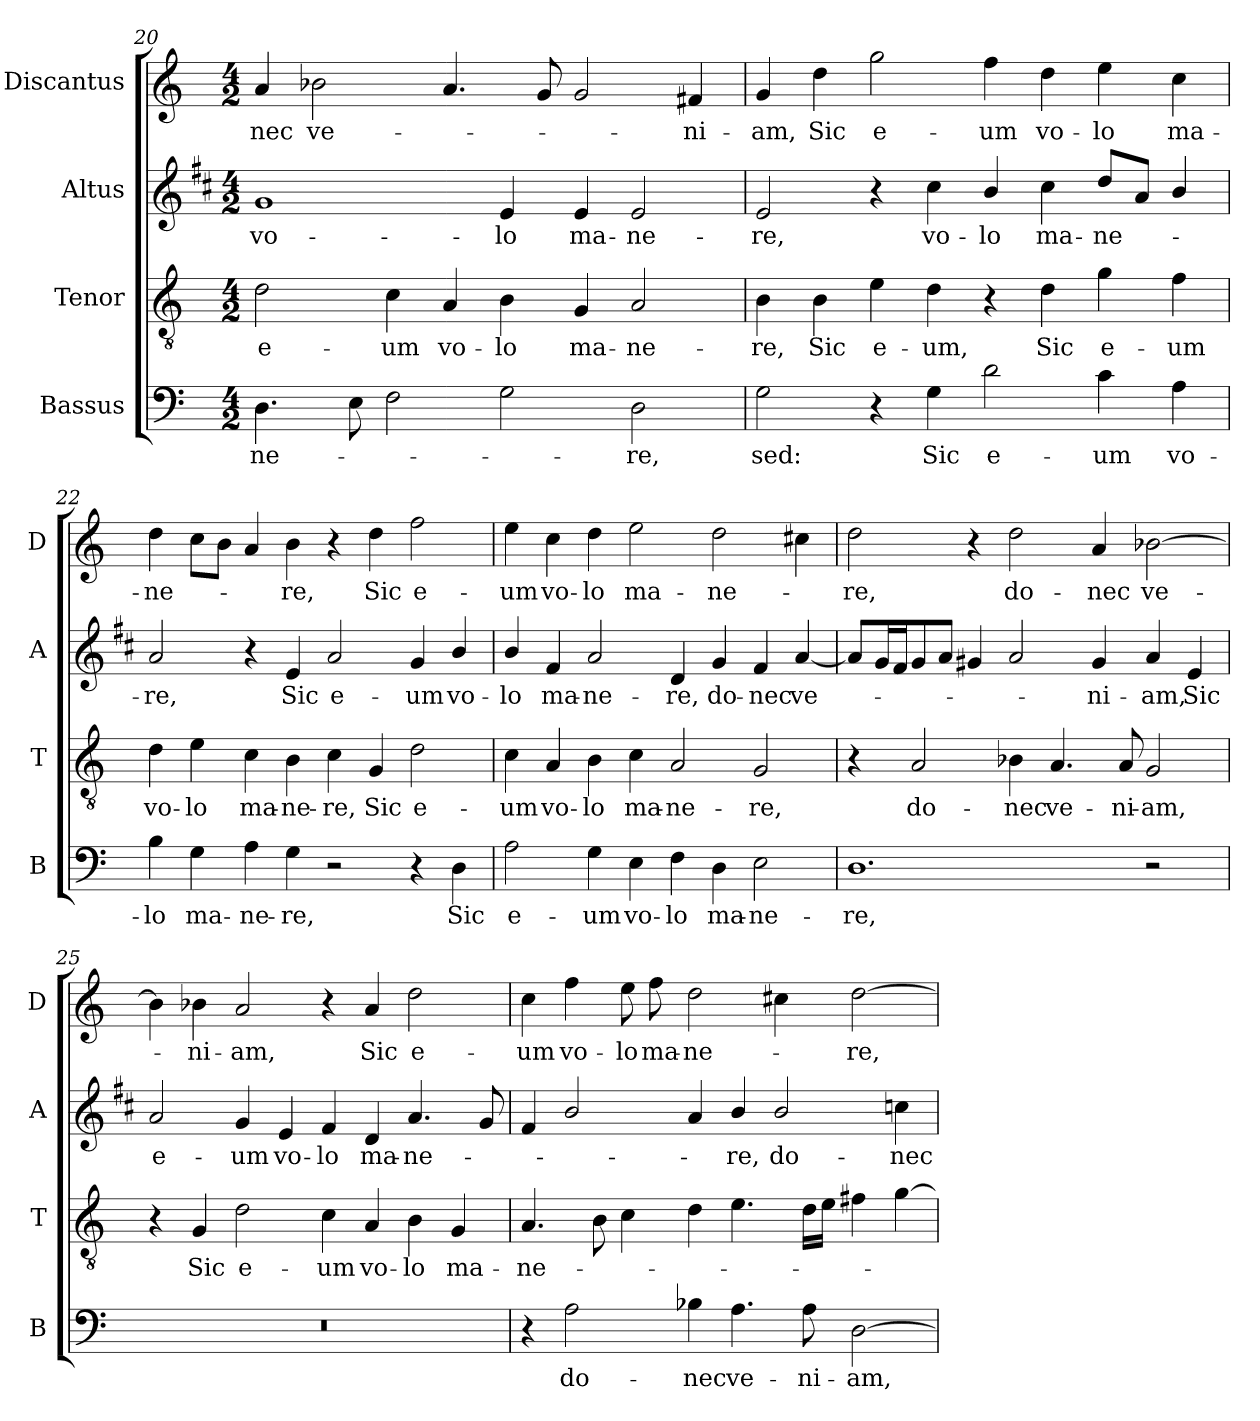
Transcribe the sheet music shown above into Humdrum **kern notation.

**kern	**text	**kern	**text	**kern	**text	**kern	**text
*part4	*part4	*part3	*part3	*part2	*part2	*part1	*part1
*staff4	*staff4	*staff3	*staff3	*staff2	*staff2	*staff1	*staff1
*I"Bassus	*	*I"Tenor	*	*I"Altus	*	*I"Discantus	*
*I'B	*	*I'T	*	*I'A	*	*I'D	*
*clefF4	*	*clefGv2	*	*clefG2	*	*clefG2	*
*	*	*	*	*ITrd1c2	*	*	*
*k[]	*	*k[]	*	*k[]	*	*k[]	*
*C:	*	*C:	*	*C:	*	*C:	*
*M4/2	*	*M4/2	*	*M4/2	*	*M4/2	*
=20	=20	=20	=20	=20	=20	=20	=20
!	!LO:LY:b	!	!LO:LY:b	!	!LO:LY:b	!	!LO:LY:b
4.D\	-ne-	2d\	e-	1f	vo-	4a/	-nec
!	!	!	!	!	!	!	!LO:LY:b
.	.	.	.	.	.	2b-X\	ve-
8E\	.	.	.	.	.	.	.
!	!	!	!LO:LY:b	!	!	!	!
2F\	.	4c\	-um	.	.	.	.
!	!	!	!LO:LY:b	!	!	!	!
.	.	4A/	vo-	.	.	4.a/	.
!	!	!	!LO:LY:b	!	!LO:LY:b	!	!
2G\	.	4B\	-lo	4d/	-lo	.	.
.	.	.	.	.	.	8g/	.
!	!	!	!LO:LY:b	!	!LO:LY:b	!	!
.	.	4G/	ma-	4d/	ma-	2g/	.
!	!LO:LY:b	!	!LO:LY:b	!	!LO:LY:b	!	!
2D\	-re,	2A/	-ne-	2d/	-ne-	.	.
!	!	!	!	!	!	!	!LO:LY:b
.	.	.	.	.	.	4f#X/	-ni-
=21	=21	=21	=21	=21	=21	=21	=21
!	!LO:LY:b	!	!LO:LY:b	!	!LO:LY:b	!	!LO:LY:b
2G\	sed:	4B\	-re,	2d/	-re,	4g/	-am,
!	!	!	!LO:LY:b	!	!	!	!LO:LY:b
.	.	4B\	Sic	.	.	4dd\	Sic
!	!	!	!LO:LY:b	!	!	!	!LO:LY:b
4r	.	4e\	e-	4r	.	2gg\	e-
!	!LO:LY:b	!	!LO:LY:b	!	!LO:LY:b	!	!
4G\	Sic	4d\	-um,	4b\	vo-	.	.
!	!LO:LY:b	!	!	!	!LO:LY:b	!	!LO:LY:b
2d\	e-	4r	.	4a/	-lo	4ff\	-um
!	!	!	!LO:LY:b	!	!LO:LY:b	!	!LO:LY:b
.	.	4d\	Sic	4b\	ma-	4dd\	vo-
!	!LO:LY:b	!	!LO:LY:b	!	!LO:LY:b	!	!LO:LY:b
4c\	-um	4g\	e-	8cc/L	-ne-	4ee\	-lo
.	.	.	.	8g/J	.	.	.
!	!LO:LY:b	!	!LO:LY:b	!	!	!	!LO:LY:b
4A\	vo-	4f\	-um	4a/	.	4cc\	ma-
=22	=22	=22	=22	=22	=22	=22	=22
!	!LO:LY:b	!	!LO:LY:b	!	!LO:LY:b	!	!LO:LY:b
4B\	-lo	4d\	vo-	2g/	-re,	4dd\	-ne-
!	!LO:LY:b	!	!LO:LY:b	!	!	!	!
4G\	ma-	4e\	-lo	.	.	8cc\L	.
.	.	.	.	.	.	8b\J	.
!	!LO:LY:b	!	!LO:LY:b	!	!	!	!
4A\	-ne-	4c\	ma-	4r	.	4a/	.
!	!LO:LY:b	!	!LO:LY:b	!	!LO:LY:b	!	!LO:LY:b
4G\	-re,	4B\	-ne-	4d/	Sic	4b\	-re,
!	!	!	!LO:LY:b	!	!LO:LY:b	!	!
2r	.	4c\	-re,	2g/	e-	4r	.
!	!	!	!LO:LY:b	!	!	!	!LO:LY:b
.	.	4G/	Sic	.	.	4dd\	Sic
!	!	!	!LO:LY:b	!	!LO:LY:b	!	!LO:LY:b
4r	.	2d\	e-	4f/	-um	2ff\	e-
!	!LO:LY:b	!	!	!	!LO:LY:b	!	!
4D\	Sic	.	.	4a/	vo-	.	.
!!LO:PB:g=z
=23	=23	=23	=23	=23	=23	=23	=23
!	!LO:LY:b	!	!LO:LY:b	!	!LO:LY:b	!	!LO:LY:b
2A\	e-	4c\	-um	4a/	-lo	4ee\	-um
!	!	!	!LO:LY:b	!	!LO:LY:b	!	!LO:LY:b
.	.	4A/	vo-	4e/	ma-	4cc\	vo-
!	!LO:LY:b	!	!LO:LY:b	!	!LO:LY:b	!	!LO:LY:b
4G\	-um	4B\	-lo	2g/	-ne-	4dd\	-lo
!	!LO:LY:b	!	!LO:LY:b	!	!	!	!LO:LY:b
4E\	vo-	4c\	ma-	.	.	2ee\	ma-
!	!LO:LY:b	!	!LO:LY:b	!	!LO:LY:b	!	!
4F\	-lo	2A/	-ne-	4c/	-re,	.	.
!	!LO:LY:b	!	!	!	!LO:LY:b	!	!LO:LY:b
4D\	ma-	.	.	4f/	do-	2dd\	-ne-
!	!LO:LY:b	!	!LO:LY:b	!	!LO:LY:b	!	!
2E\	-ne-	2G/	-re,	4e/	-nec	.	.
!	!	!	!	!	!LO:LY:b	!	!
.	.	.	.	[4g/	ve-	4cc#X\	.
=24	=24	=24	=24	=24	=24	=24	=24
!	!LO:LY:b	!	!	!	!	!	!LO:LY:b
1.D	-re,	4r	.	8g/L]	.	2dd\	-re,
.	.	.	.	16f/L	.	.	.
.	.	.	.	16e/J	.	.	.
!	!	!	!LO:LY:b	!	!	!	!
.	.	2A/	do-	8f/	.	.	.
.	.	.	.	8g/J	.	.	.
.	.	.	.	4f#X/	.	4r	.
!	!	!	!LO:LY:b	!	!	!	!LO:LY:b
.	.	4B-X\	-nec	2g/	.	2dd\	do-
!	!	!	!LO:LY:b	!	!	!	!
.	.	4.A/	ve-	.	.	.	.
!	!	!	!	!	!LO:LY:b	!	!LO:LY:b
.	.	.	.	4f#/	-ni-	4a/	-nec
!	!	!	!LO:LY:b	!	!	!	!
.	.	8A/	-ni-	.	.	.	.
!	!	!	!LO:LY:b	!	!LO:LY:b	!	!LO:LY:b
2r	.	2G/	-am,	4g/	-am,	[2b-X\	ve-
!	!	!	!	!	!LO:LY:b	!	!
.	.	.	.	4d/	Sic	.	.
=25	=25	=25	=25	=25	=25	=25	=25
!	!	!	!	!	!LO:LY:b	!	!
0r	.	4r	.	2g/	e-	4b-\]	.
!	!	!	!LO:LY:b	!	!	!	!LO:LY:b
.	.	4G/	Sic	.	.	4b-X\	-ni-
!	!	!	!LO:LY:b	!	!LO:LY:b	!	!LO:LY:b
.	.	2d\	e-	4f/	-um	2a/	-am,
!	!	!	!	!	!LO:LY:b	!	!
.	.	.	.	4d/	vo-	.	.
!	!	!	!LO:LY:b	!	!LO:LY:b	!	!
.	.	4c\	-um	4e/	-lo	4r	.
!	!	!	!LO:LY:b	!	!LO:LY:b	!	!LO:LY:b
.	.	4A/	vo-	4c/	ma-	4a/	Sic
!	!	!	!LO:LY:b	!	!LO:LY:b	!	!LO:LY:b
.	.	4B\	-lo	4.g/	-ne-	2dd\	e-
!	!	!	!LO:LY:b	!	!	!	!
.	.	4G/	ma-	.	.	.	.
.	.	.	.	8f/	.	.	.
=26	=26	=26	=26	=26	=26	=26	=26
!	!	!	!LO:LY:b	!	!	!	!LO:LY:b
4r	.	4.A/	-ne-	4e/	.	4cc\	-um
!	!LO:LY:b	!	!	!	!	!	!LO:LY:b
2A\	do-	.	.	2a/	.	4ff\	vo-
.	.	8B\	.	.	.	.	.
!	!	!	!	!	!	!	!LO:LY:b
.	.	4c\	.	.	.	8ee\	-lo
!	!	!	!	!	!	!	!LO:LY:b
.	.	.	.	.	.	8ff\	ma-
!	!LO:LY:b	!	!	!	!	!	!LO:LY:b
4B-X\	-nec	4d\	.	4g/	.	2dd\	-ne-
!	!LO:LY:b	!	!	!	!LO:LY:b	!	!
4.A\	ve-	4.e\	.	4a/	-re,	.	.
!	!	!	!	!	!LO:LY:b	!	!
.	.	.	.	2a/	do-	4cc#X\	.
!	!LO:LY:b	!	!	!	!	!	!
8A\	-ni-	16d\LL	.	.	.	.	.
.	.	16e\JJ	.	.	.	.	.
!	!LO:LY:b	!	!	!	!	!	!LO:LY:b
[2D\	-am,	4f#X\	.	.	.	[2dd\	-re,
!	!	!	!	!	!LO:LY:b	!	!
.	.	[4g\	.	4b-X\	-nec	.	.
=	=	=	=	=	=	=	=
*-	*-	*-	*-	*-	*-	*-	*-
